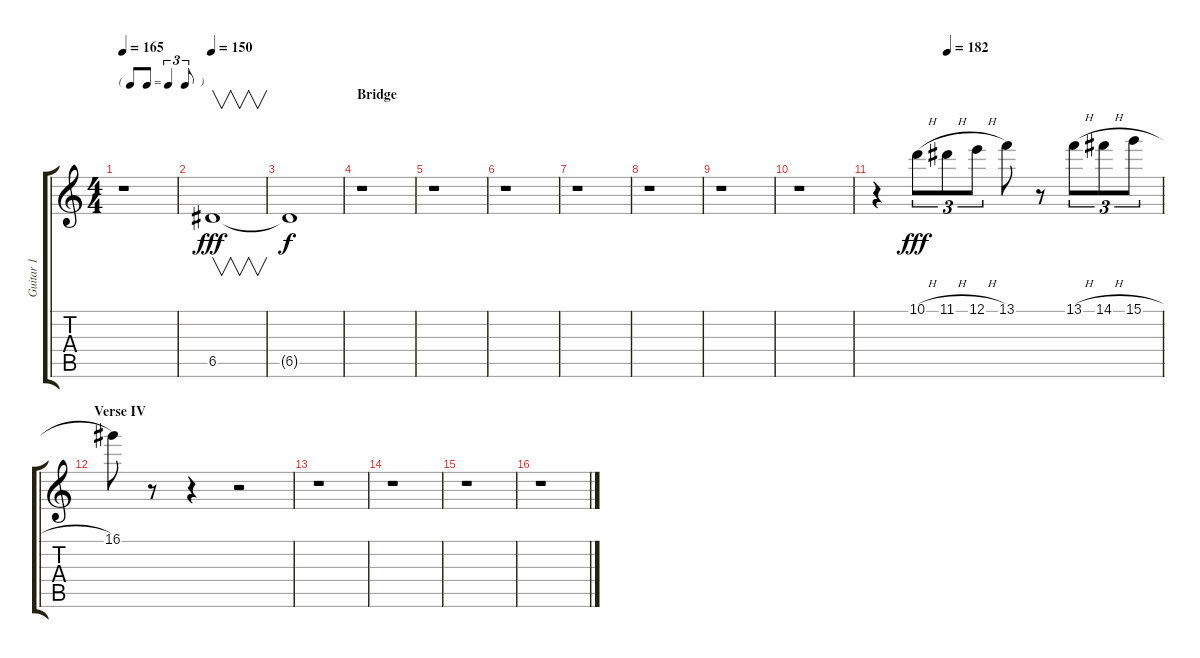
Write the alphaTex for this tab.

\track ("Guitar 1" "Guitar 1") {instrument distortionguitar}
\staff {score tabs}
\tuning (E4 B3 G3 D3 A2 E2) {hide}
\ts (4 4)
\tf triplet8th
\tempo 165
\clef g2
\ks c
r.1{dy fff} |
\tempo 150
6.5.1{v} |
6.5{t}.1{dy f} |
\section ("" "Bridge")
r.1 |
r.1 |
r.1 |
r.1 |
r.1 |
r.1 |
r.1 |
\tempo (182 0.25)
r.4 10.1{h}.8{tu (3 2) dy fff volume 16} 11.1{h}.8{tu (3 2)} 12.1{h}.8{tu (3 2)} 13.1.8 r.8 13.1{h}.8{tu (3 2)} 14.1{h}.8{tu (3 2)} 15.1{h}.8{tu (3 2)} |
\section ("" "Verse IV")
16.1.8 r.8 r.4 r.2 |
r.1 |
r.1 |
r.1 |
r.1
